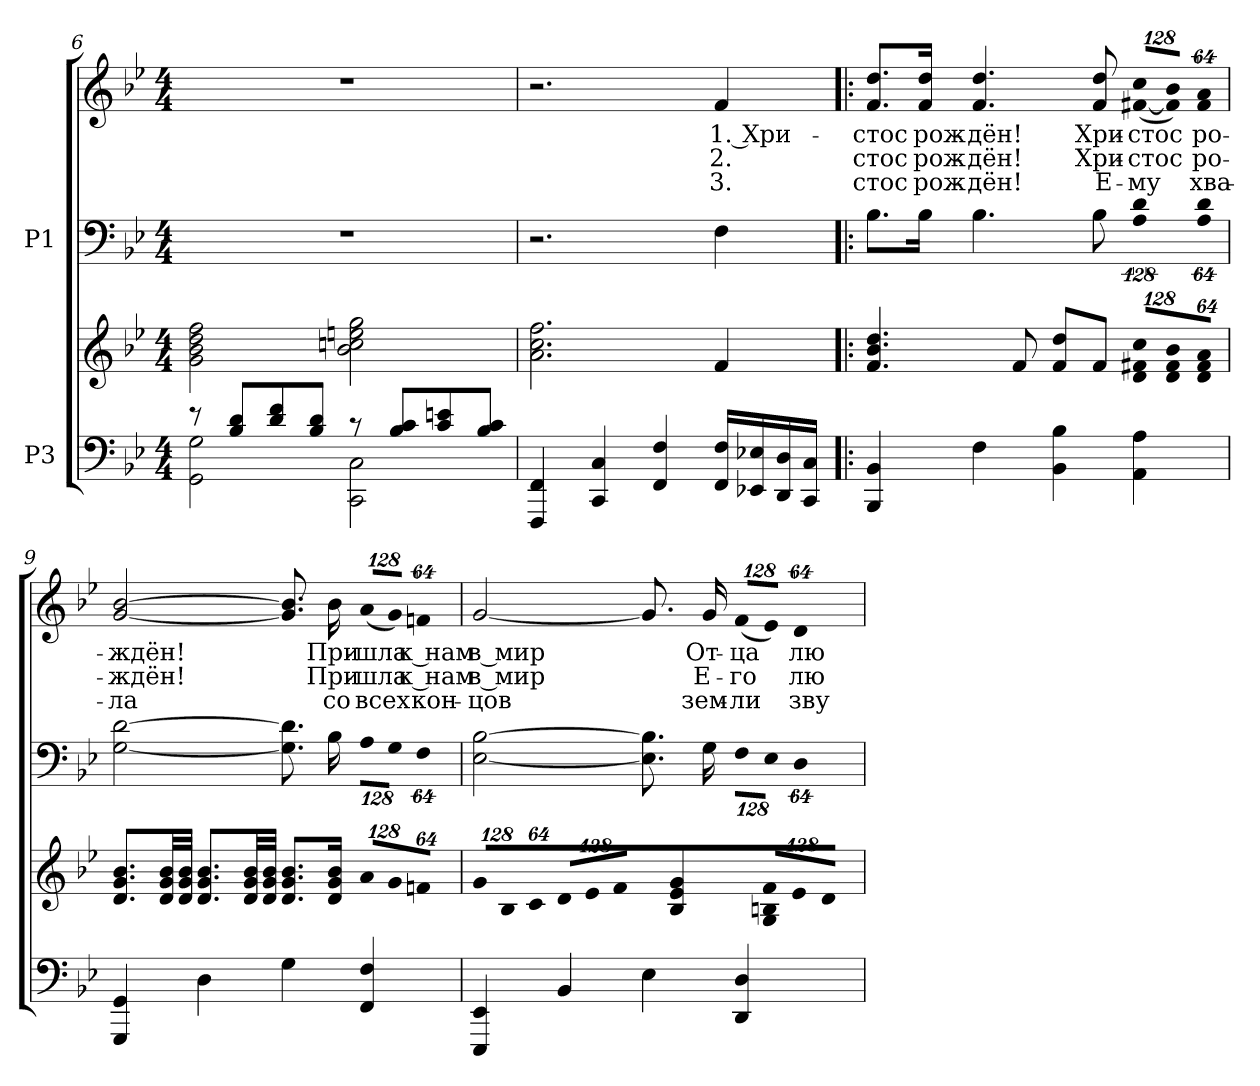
**kern	**kern	**kern	**kern	**text	**text	**text
*part2	*part2	*part1	*part1	*part1	*part1	*part1
*staff4	*staff3	*staff2	*staff1	*staff1	*staff1	*staff1
*I"P3	*	*I"P1	*	*	*	*
*clefF4	*clefG2	*clefF4	*clefG2	*	*	*
*k[b-e-]	*k[b-e-]	*k[b-e-]	*k[b-e-]	*	*	*
*B-:	*B-:	*B-:	*B-:	*	*	*
*M4/4	*M4/4	*M4/4	*M4/4	*	*	*
=6	=6	=6	=6	=6	=6	=6
*^	*	*	*	*	*	*
8r	2GGi\ 2Gi	2gi\ 2b-i 2ddi 2ffi	1r	1r	.	.	.
8B-i/ 8diL	.	.	.	.	.	.	.
8di/ 8fi	.	.	.	.	.	.	.
8B-i/ 8diJ	.	.	.	.	.	.	.
8r	2CCi\ 2Ci	2b-i\ 2ccni 2eeni 2ggi	.	.	.	.	.
8B-i/ 8ciL	.	.	.	.	.	.	.
8ci/ 8eni	.	.	.	.	.	.	.
8B-i/ 8ciJ	.	.	.	.	.	.	.
*v	*v	*	*	*	*	*	*
=7	=7	=7	=7	=7	=7	=7
4FFFi/ 4FFi	2.ai\ 2.cci 2.ffi	2.r	2.r	.	.	.
4CCi/ 4Ci	.	.	.	.	.	.
4FFi/ 4Fi	.	.	.	.	.	.
!	!	!	!	!LO:LY:b:color=#000000	!LO:LY:b:color=#000000	!LO:LY:b:color=#000000
16FFi/ 16FiLL	4fi/	4Fi\	4fi/	1. Хри-	2.	3.
16EE-Xi/ 16E-Xi	.	.	.	.	.	.
16DDi/ 16Di	.	.	.	.	.	.
16CCi/ 16CiJJ	.	.	.	.	.	.
!!LO:LB:g=z
=8!|:	=8!|:	=8!|:	=8!|:	=8!|:	=8!|:	=8!|:
!	!	!	!	!LO:LY:b:color=#000000	!LO:LY:b:color=#000000	!LO:LY:b:color=#000000
4BBB-i/ 4BB-i	4.fi/ 4.b-i 4.ddi	8.B-i\L	8.fi/ 8.ddiL	-стос	-стос	-стос
!	!	!	!	!LO:LY:b:color=#000000	!LO:LY:b:color=#000000	!LO:LY:b:color=#000000
.	.	16B-i\Jk	16fi/ 16ddiJk	рож-	рож-	рож-
!	!	!	!	!LO:LY:b:color=#000000	!LO:LY:b:color=#000000	!LO:LY:b:color=#000000
4Fi\	.	4.B-i\	4.fi/ 4.ddi	-дён!	-дён!	-дён!
.	8fi/	.	.	.	.	.
4BB-i\ 4B-i	8fi/ 8ddiL	.	.	.	.	.
!	!	!	!	!LO:LY:b:color=#000000	!LO:LY:b:color=#000000	!LO:LY:b:color=#000000
.	8fi/J	8B-i\	8fi/ 8ddi	Хри-	Хри-	Е-
*	*Xbrackettup	*	*	*	*	*
!	!LO:N:vis=8	!LO:N:vis=4	!LO:N:vis=8	!	!	!
!	!	!	!	!LO:LY:b:color=#000000	!LO:LY:b:color=#000000	!LO:LY:b:color=#000000
4AAi\ 4Ai	1024%85di/ 1024%85f#Xi 1024%85cciL	512%85Ai\ 512%85di	([<1024%85f#Xi/ 1024%85cciL	-стос	-стос	-му
!	!LO:N:vis=8	!	!LO:N:vis=8	!	!	!
.	1024%85di/ 1024%85f#i 1024%85b-i	.	1024%85f#i/] 1024%85b-iJ)	.	.	.
!	!LO:N:vis=8	!LO:N:vis=8	!LO:N:vis=8	!	!	!
!	!	!	!	!LO:LY:b:color=#000000	!LO:LY:b:color=#000000	!LO:LY:b:color=#000000
.	512%43di/ 512%43f#i 512%43aiJ	512%43Ai\ 512%43di	512%43f#i/ 512%43ai	ро-	ро-	хва-
=9	=9	=9	=9	=9	=9	=9
!	!	!	!	!LO:LY:b:color=#000000	!LO:LY:b:color=#000000	!LO:LY:b:color=#000000
4GGGi/ 4GGi	8.di/ 8.gi 8.b-iL	[<2Gi\ [>2di	[<2gi/ [>2b-i	-ждён!	-ждён!	-ла
.	32di/ 32gi 32b-iLL	.	.	.	.	.
.	32di/ 32gi 32b-iJJJ	.	.	.	.	.
4Di\	8.di/ 8.gi 8.b-iL	.	.	.	.	.
.	32di/ 32gi 32b-iLL	.	.	.	.	.
.	32di/ 32gi 32b-iJJJ	.	.	.	.	.
4Gi\	8.di/ 8.gi 8.b-iL	8.Gi\] 8.di]	8.gi/] 8.b-i]	.	.	.
!	!	!	!	!LO:LY:b:color=#000000	!LO:LY:b:color=#000000	!LO:LY:b:color=#000000
.	16di/ 16gi 16b-iJk	16B-i\	16b-i\	При-	При-	со
!	!LO:N:vis=8	!LO:N:vis=8	!LO:N:vis=8	!	!	!
!	!	!	!	!LO:LY:b:color=#000000	!LO:LY:b:color=#000000	!LO:LY:b:color=#000000
4FFi/ 4Fi	1024%85ai/L	1024%85Ai\L	(1024%85ai/L	-шла	-шла	всех
!	!LO:N:vis=8	!LO:N:vis=8	!LO:N:vis=8	!	!	!
.	1024%85gi/	1024%85Gi\J	1024%85gi/J)	.	.	.
!	!LO:N:vis=8	!LO:N:vis=8	!LO:N:vis=8	!	!	!
!	!	!	!	!LO:LY:b:color=#000000	!LO:LY:b:color=#000000	!LO:LY:b:color=#000000
.	512%43fni/J	512%43Fi\	512%43fni/	к нам	к нам	кон-
!!LO:PB:g=z
=10	=10	=10	=10	=10	=10	=10
!	!LO:N:vis=8	!	!	!	!	!
!	!	!	!	!LO:LY:b:color=#000000	!LO:LY:b:color=#000000	!LO:LY:b:color=#000000
4EEE-i/ 4EE-i	1024%85gi/L	[<2E-i\ [>2B-i	[<2gi/	в мир	в мир	-цов
!	!LO:N:vis=8	!	!	!	!	!
.	1024%85B-i/	.	.	.	.	.
!	!LO:N:vis=8	!	!	!	!	!
.	512%43ci/J	.	.	.	.	.
!	!LO:N:vis=8	!	!	!	!	!
4BB-i/	1024%85di/L	.	.	.	.	.
!	!LO:N:vis=8	!	!	!	!	!
.	1024%85e-i/	.	.	.	.	.
!	!LO:N:vis=8	!	!	!	!	!
.	512%43fi/J	.	.	.	.	.
4E-i\	4B-i/ 4e-i 4gi	8.E-i\] 8.B-i]	8.gi/]	.	.	.
!	!	!	!	!LO:LY:b:color=#000000	!LO:LY:b:color=#000000	!LO:LY:b:color=#000000
.	.	16Gi\	16gi/	От-	Е-	зем-
!	!LO:N:vis=8	!LO:N:vis=8	!LO:N:vis=8	!	!	!
!	!	!	!	!LO:LY:b:color=#000000	!LO:LY:b:color=#000000	!LO:LY:b:color=#000000
4DDi/ 4Di	1024%85Gi/ 1024%85Bni 1024%85fiL	1024%85Fi\L	(1024%85fi/L	-ца	-го	-ли
!	!LO:N:vis=8	!LO:N:vis=8	!LO:N:vis=8	!	!	!
.	1024%85e-i/	1024%85E-i\J	1024%85e-i/J)	.	.	.
!	!LO:N:vis=8	!LO:N:vis=8	!LO:N:vis=8	!	!	!
!	!	!	!	!LO:LY:b:color=#000000	!LO:LY:b:color=#000000	!LO:LY:b:color=#000000
.	512%43di/J	512%43Di\	512%43di/	лю-	лю-	зву-
=	=	=	=	=	=	=
*-	*-	*-	*-	*-	*-	*-
